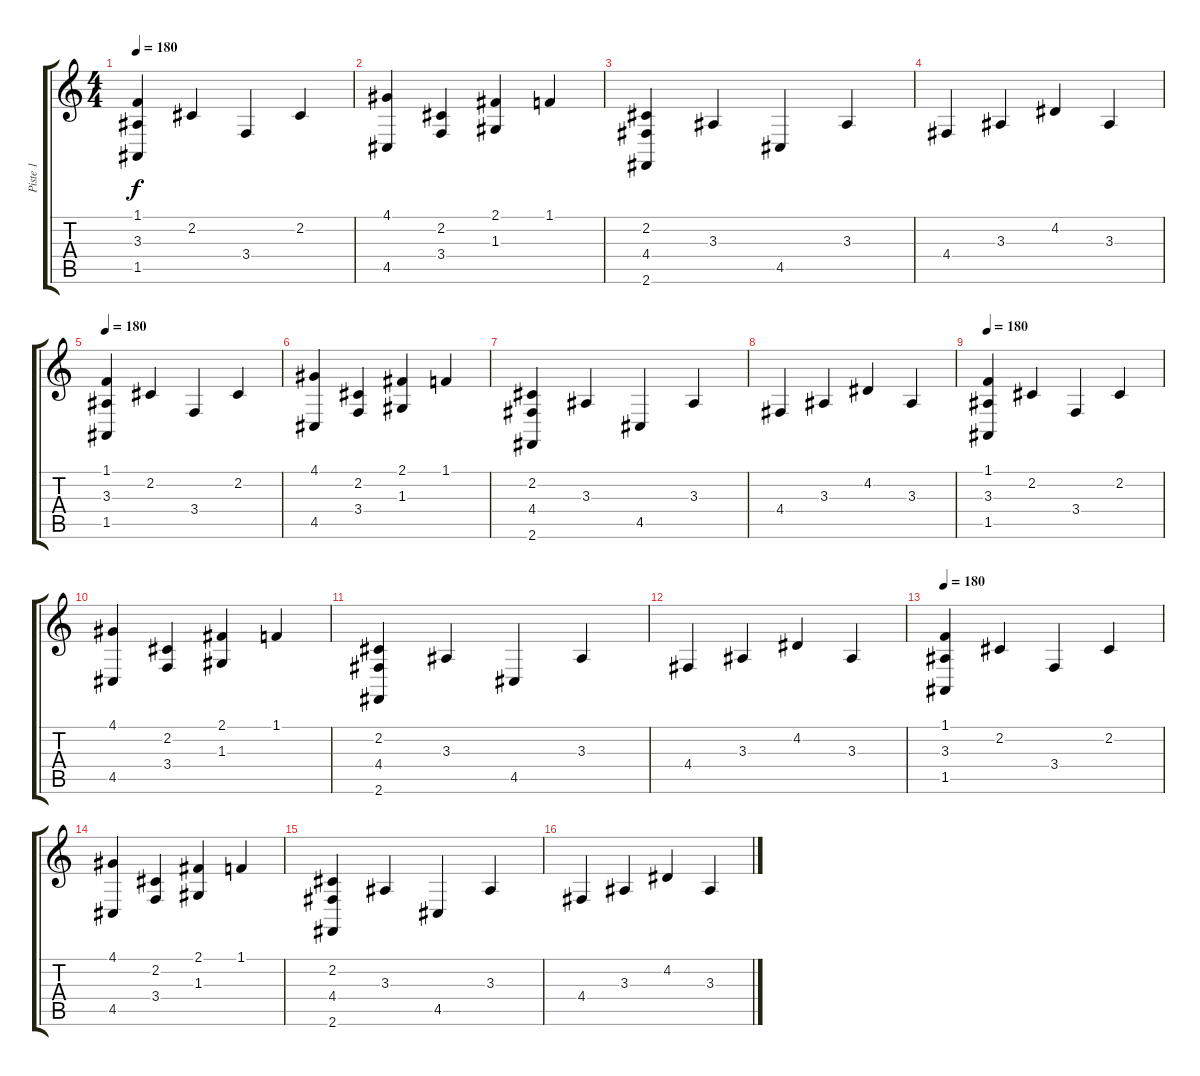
\track ("Piste 1" "Piste 1") {instrument brightacousticpiano}
\staff {score tabs}
\tuning (E4 B3 G3 D3 A2 E2) {hide}
\ts (4 4)
\tempo 180
\clef g2
\ks c
(1.1 3.3 1.5).4{dy f} 2.2.4 3.4.4 2.2.4 |
(4.1 4.5).4 (2.2 3.4).4 (2.1 1.3).4 1.1.4 |
(2.2 4.4 2.6).4 3.3.4 4.5.4 3.3.4 |
4.4.4 3.3.4 4.2.4 3.3.4 |
\tempo 180
(1.1 3.3 1.5).4 2.2.4 3.4.4 2.2.4 |
(4.1 4.5).4 (2.2 3.4).4 (2.1 1.3).4 1.1.4 |
(2.2 4.4 2.6).4 3.3.4 4.5.4 3.3.4 |
4.4.4 3.3.4 4.2.4 3.3.4 |
\tempo 180
(1.1 3.3 1.5).4 2.2.4 3.4.4 2.2.4 |
(4.1 4.5).4 (2.2 3.4).4 (2.1 1.3).4 1.1.4 |
(2.2 4.4 2.6).4 3.3.4 4.5.4 3.3.4 |
4.4.4 3.3.4 4.2.4 3.3.4 |
\tempo 180
(1.1 3.3 1.5).4 2.2.4 3.4.4 2.2.4 |
(4.1 4.5).4 (2.2 3.4).4 (2.1 1.3).4 1.1.4 |
(2.2 4.4 2.6).4 3.3.4 4.5.4 3.3.4 |
4.4.4 3.3.4 4.2.4 3.3.4
